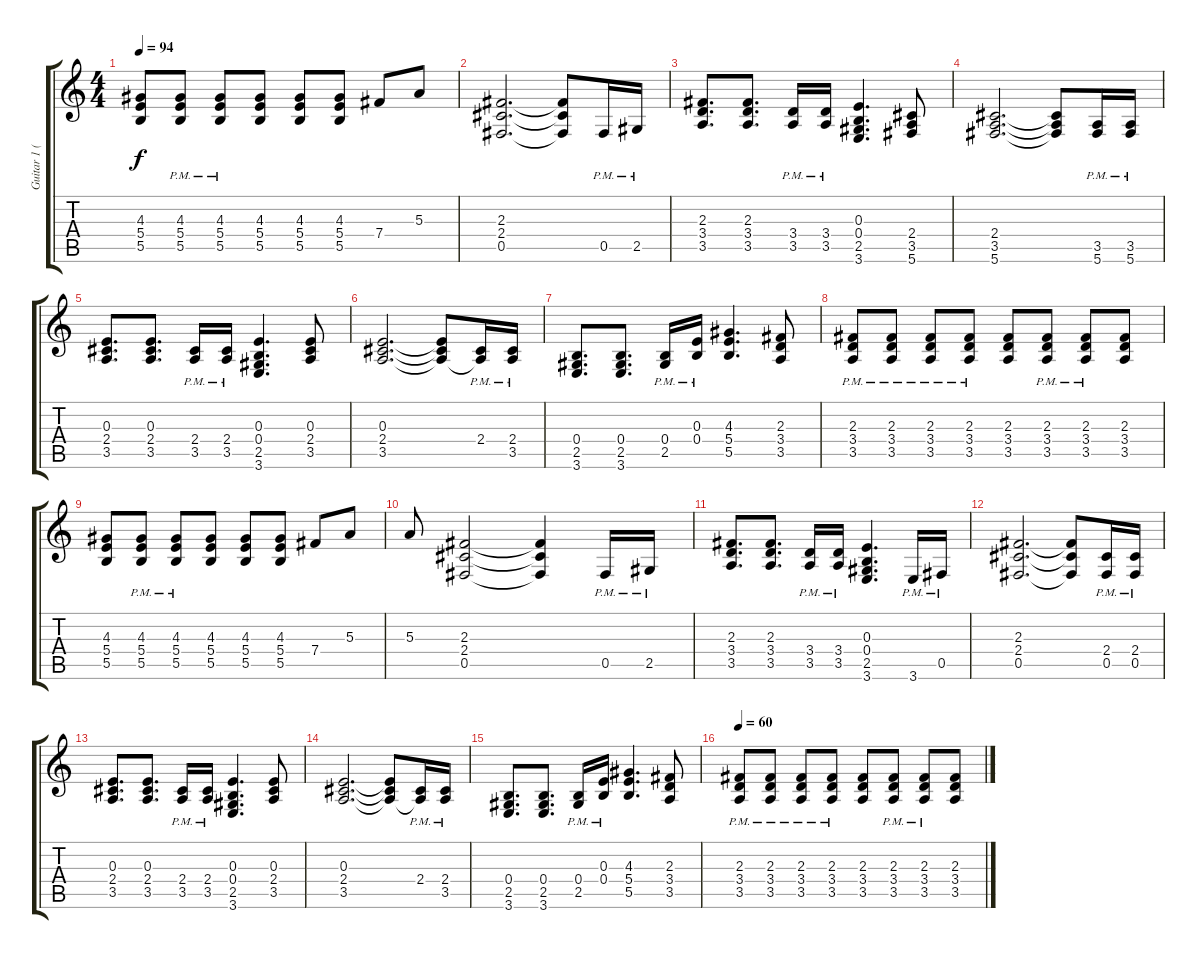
\track ("Guitar 1 (Distortion)" "Guitar 1 (") {instrument distortionguitar}
\staff {score tabs}
\tuning (Db4 Ab3 E3 B2 Gb2 Db2) {hide}
\ts (4 4)
\tempo 94
\clef g2
\ks c
(4.3 5.4 5.5).8{dy f} (4.3{pm} 5.4{pm} 5.5{pm}).8 (4.3{pm} 5.4{pm} 5.5{pm}).8 (4.3 5.4 5.5).8 (4.3 5.4 5.5).8 (4.3 5.4 5.5).8 7.4.8 5.3.8 |
(2.3 2.4 0.5).2{d} (2.3{t} 2.4{t} 0.5{t}).8 0.5{pm}.16 2.5{pm}.16 |
(2.3 3.4 3.5).8{d} (2.3 3.4 3.5).8{d} (3.4{pm} 3.5{pm}).16 (3.4{pm} 3.5{pm}).16 (0.3 0.4 2.5 3.6).4{d} (2.4 3.5 5.6).8 |
(2.4 3.5 5.6).2{d} (2.4{t} 3.5{t} 5.6{t}).8 (3.5{pm} 5.6{pm}).16 (3.5{pm} 5.6{pm}).16 |
(0.3 2.4 3.5).8{d} (0.3 2.4 3.5).8{d} (2.4{pm} 3.5{pm}).16 (2.4{pm} 3.5{pm}).16 (0.3 0.4 2.5 3.6).4{d} (0.3 2.4 3.5).8 |
(0.3 2.4 3.5).2{d} (0.3{t} 2.4{t} 3.5{t}).8 (2.4{pm} 3.5{t}).16 (2.4{pm} 3.5{pm}).16 |
(0.4 2.5 3.6).8{d} (0.4 2.5 3.6).8{d} (0.4{pm} 2.5{pm}).16 (0.3{pm} 0.4{pm}).16 (4.3 5.4 5.5).4{d} (2.3 3.4 3.5).8 |
(2.3{pm} 3.4{pm} 3.5{pm}).8 (2.3{pm} 3.4{pm} 3.5{pm}).8 (2.3{pm} 3.4{pm} 3.5{pm}).8 (2.3{pm} 3.4{pm} 3.5{pm}).8 (2.3 3.4 3.5).8 (2.3{pm} 3.4{pm} 3.5{pm}).8 (2.3{pm} 3.4{pm} 3.5{pm}).8 (2.3 3.4 3.5).8 |
(4.3 5.4 5.5).8 (4.3{pm} 5.4{pm} 5.5{pm}).8 (4.3{pm} 5.4{pm} 5.5{pm}).8 (4.3 5.4 5.5).8 (4.3 5.4 5.5).8 (4.3 5.4 5.5).8 7.4.8 5.3.8 |
5.3.8 (2.3 2.4 0.5).2 (2.3{t} 2.4{t} 0.5{t}).4 0.5{pm}.16 2.5{pm}.16 |
(2.3 3.4 3.5).8{d} (2.3 3.4 3.5).8{d} (3.4{pm} 3.5{pm}).16 (3.4{pm} 3.5{pm}).16 (0.3 0.4 2.5 3.6).4{d} 3.6{pm}.16 0.5{pm}.16 |
(2.3 2.4 0.5).2{d} (2.3{t} 2.4{t} 0.5{t}).8 (2.4{pm} 0.5{pm}).16 (2.4{pm} 0.5{pm}).16 |
(0.3 2.4 3.5).8{d} (0.3 2.4 3.5).8{d} (2.4{pm} 3.5{pm}).16 (2.4{pm} 3.5{pm}).16 (0.3 0.4 2.5 3.6).4{d} (0.3 2.4 3.5).8 |
(0.3 2.4 3.5).2{d} (0.3{t} 2.4{t} 3.5{t}).8 (2.4{pm} 3.5{t}).16 (2.4{pm} 3.5{pm}).16 |
(0.4 2.5 3.6).8{d} (0.4 2.5 3.6).8{d} (0.4{pm} 2.5{pm}).16 (0.3{pm} 0.4{pm}).16 (4.3 5.4 5.5).4{d} (2.3 3.4 3.5).8 |
\tempo 60
(2.3{pm} 3.4{pm} 3.5{pm}).8 (2.3{pm} 3.4{pm} 3.5{pm}).8 (2.3{pm} 3.4{pm} 3.5{pm}).8 (2.3{pm} 3.4{pm} 3.5{pm}).8 (2.3 3.4 3.5).8 (2.3{pm} 3.4{pm} 3.5{pm}).8 (2.3{pm} 3.4{pm} 3.5{pm}).8 (2.3 3.4 3.5).8
